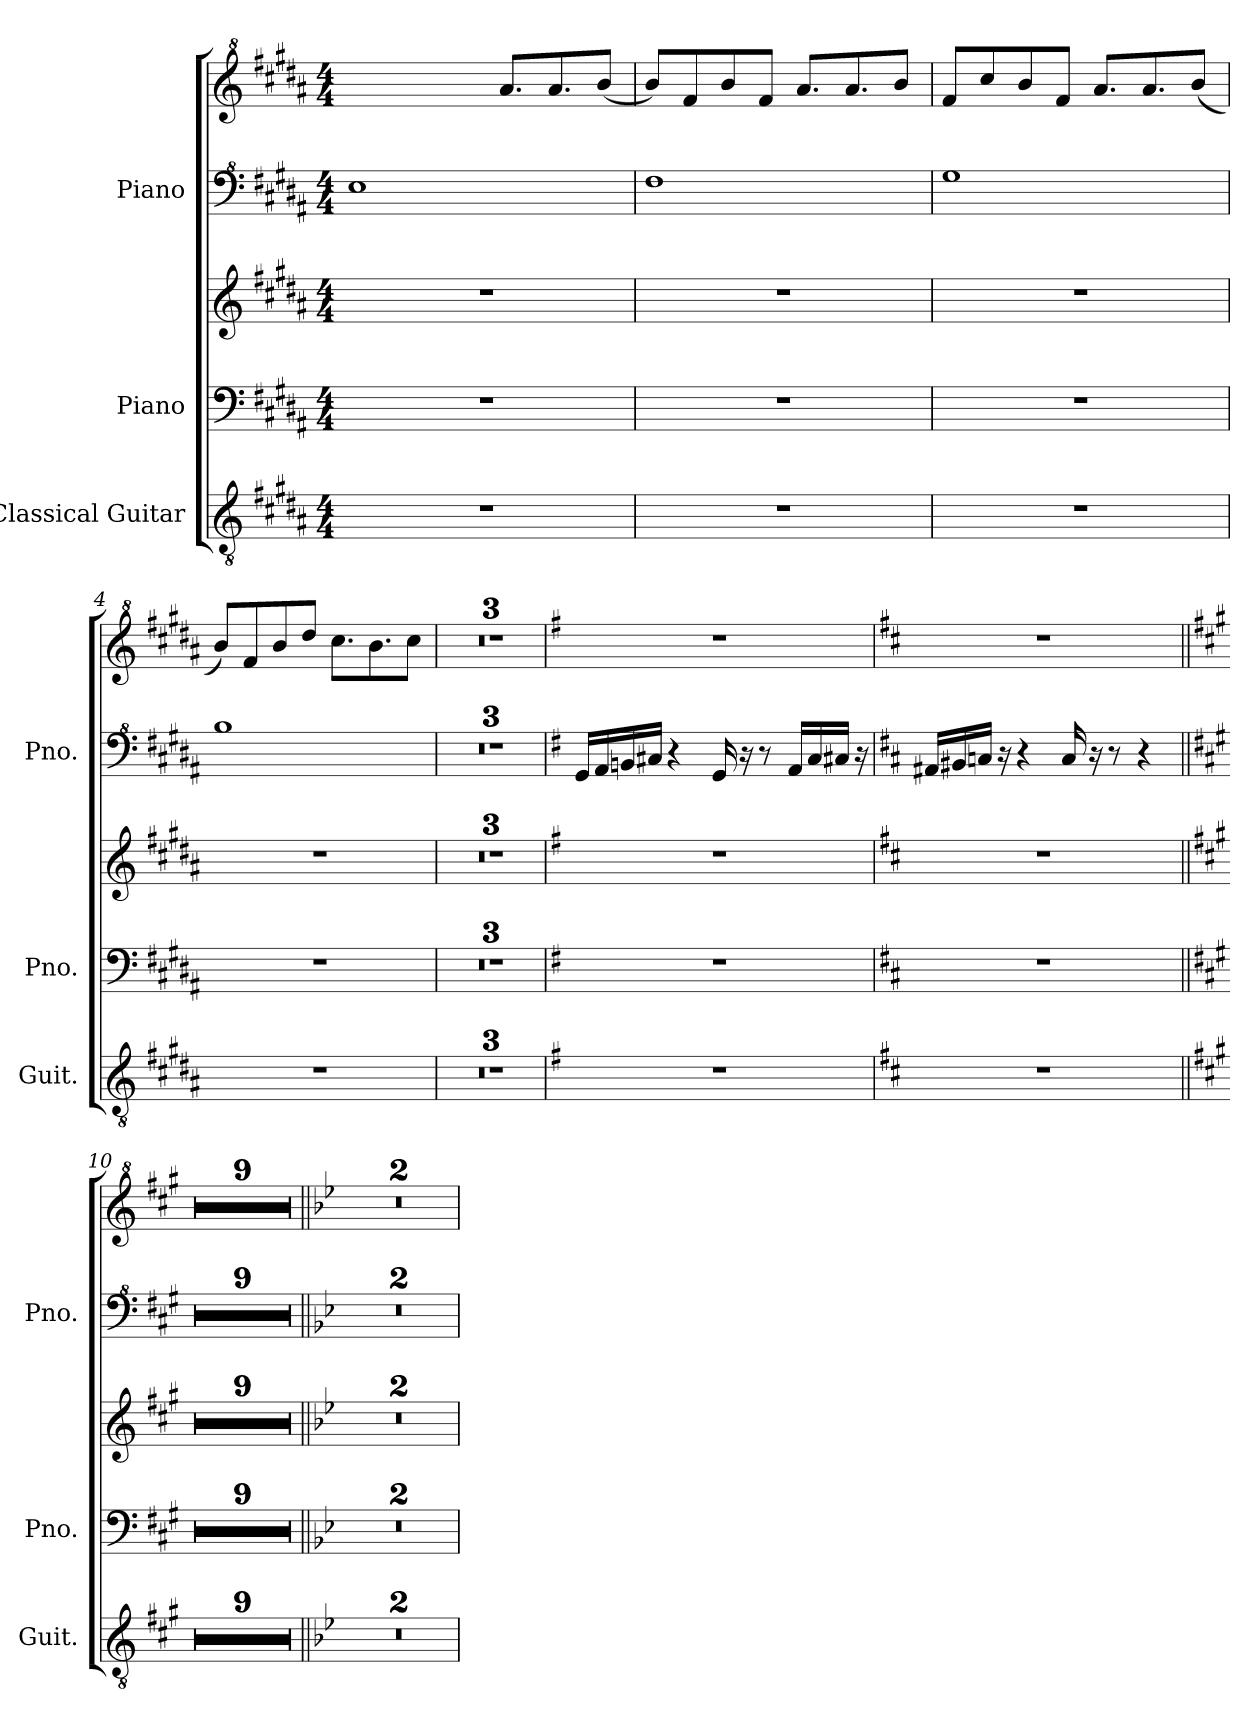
**kern	**kern	**kern	**kern	**kern
*part3	*part2	*part2	*part1	*part1
*staff5	*staff4	*staff3	*staff2	*staff1
*I"Classical Guitar	*I"Piano	*	*I"Piano	*
*I'Guit.	*I'Pno.	*	*I'Pno.	*
*clefGv2	*clefF4	*clefG2	*clefF^4	*clefG^2
*k[f#c#g#d#a#]	*k[f#c#g#d#a#]	*k[f#c#g#d#a#]	*k[f#c#g#d#a#]	*k[f#c#g#d#a#]
*M4/4	*M4/4	*M4/4	*M4/4	*M4/4
*MM85	*MM85	*MM85	*MM85	*MM85
=1	=1	=1	=1	=1
1r	1r	1r	1e	8ff#/Lyy
.	.	.	.	8ccc#/
.	.	.	.	8bb/
.	.	.	.	8ff#/J
.	.	.	.	8.aa#/L
.	.	.	.	8.aa#/
.	.	.	.	(<8bb/J
=2	=2	=2	=2	=2
1r	1r	1r	1f#	8bb/L)
.	.	.	.	8ff#/
.	.	.	.	8bb/
.	.	.	.	8ff#/J
.	.	.	.	8.aa#/L
.	.	.	.	8.aa#/
.	.	.	.	8bb/J
=3	=3	=3	=3	=3
1r	1r	1r	1g#	8ff#/L
.	.	.	.	8ccc#/
.	.	.	.	8bb/
.	.	.	.	8ff#/J
.	.	.	.	8.aa#/L
.	.	.	.	8.aa#/
.	.	.	.	(<8bb/J
=4	=4	=4	=4	=4
1r	1r	1r	1b	8bb/L)
.	.	.	.	8ff#/
.	.	.	.	8bb/
.	.	.	.	8ddd#/J
.	.	.	.	8.ccc#\L
.	.	.	.	8.bb\
.	.	.	.	8ccc#\J
!!LO:LB:g=z
=5	=5	=5	=5	=5
1r	1r	1r	1r	1r
=6	=6	=6	=6	=6
1r	1r	1r	1r	1r
=7	=7	=7	=7	=7
1r	1r	1r	1r	1r
=8	=8	=8	=8	=8
*k[f#]	*k[f#]	*k[f#]	*k[f#]	*k[f#]
1r	1r	1r	16G/LL	1r
.	.	.	16A/	.
.	.	.	16Bn/	.
.	.	.	16c#X/JJ	.
.	.	.	4r	.
.	.	.	16G/	.
.	.	.	16r	.
.	.	.	8r	.
.	.	.	16A/LL	.
.	.	.	16c#/	.
.	.	.	16c#X/JJ	.
.	.	.	16r	.
=9	=9	=9	=9	=9
*k[f#c#]	*k[f#c#]	*k[f#c#]	*k[f#c#]	*k[f#c#]
1r	1r	1r	16A#X/LL	1r
.	.	.	16B#X/	.
.	.	.	16cn/JJ	.
.	.	.	16r	.
.	.	.	4r	.
.	.	.	16c/	.
.	.	.	16r	.
.	.	.	8r	.
.	.	.	4r	.
!!LO:PB:g=z
=10||	=10||	=10||	=10||	=10||
*k[f#c#g#]	*k[f#c#g#]	*k[f#c#g#]	*k[f#c#g#]	*k[f#c#g#]
1r	1r	1r	1r	1r
=11	=11	=11	=11	=11
*k[f#c#g#d#]	*k[f#c#g#d#]	*k[f#c#g#d#]	*k[f#c#g#d#]	*k[f#c#g#d#]
1r	1r	1r	1r	1r
=12	=12	=12	=12	=12
*k[f#c#g#d#a#]	*k[f#c#g#d#a#]	*k[f#c#g#d#a#]	*k[f#c#g#d#a#]	*k[f#c#g#d#a#]
1r	1r	1r	1r	1r
=13	=13	=13	=13	=13
*k[f#c#g#d#a#e#b#]	*k[f#c#g#d#a#e#b#]	*k[f#c#g#d#a#e#b#]	*k[f#c#g#d#a#e#b#]	*k[f#c#g#d#a#e#b#]
1r	1r	1r	1r	1r
=14	=14	=14	=14	=14
*k[b-e-a-d-g-c-f-]	*k[b-e-a-d-g-c-f-]	*k[b-e-a-d-g-c-f-]	*	*k[b-e-a-d-g-c-f-]
1r	1r	1r	1r	1r
=15	=15	=15	=15	=15
*k[b-e-a-d-g-c-]	*k[b-e-a-d-g-c-]	*k[b-e-a-d-g-c-]	*k[b-e-a-d-g-c-]	*k[b-e-a-d-g-c-]
1r	1r	1r	1r	1r
=16	=16	=16	=16	=16
*k[b-e-a-d-g-]	*k[b-e-a-d-g-]	*k[b-e-a-d-g-]	*	*k[b-e-a-d-g-]
1r	1r	1r	1r	1r
=17	=17	=17	=17	=17
*k[b-e-a-d-]	*k[b-e-a-d-]	*k[b-e-a-d-]	*k[b-e-a-d-]	*k[b-e-a-d-]
1r	1r	1r	1r	1r
=18	=18	=18	=18	=18
*k[b-e-a-]	*k[b-e-a-]	*k[b-e-a-]	*k[b-e-a-]	*k[b-e-a-]
1r	1r	1r	1r	1r
!!LO:LB:g=z
=19||	=19||	=19||	=19||	=19||
*k[b-e-]	*k[b-e-]	*k[b-e-]	*k[b-e-]	*k[b-e-]
1r	1r	1r	1r	1r
=20	=20	=20	=20	=20
*k[b-]	*k[b-]	*k[b-]	*k[b-]	*k[b-]
1r	1r	1r	1r	1r
=	=	=	=	=
*-	*-	*-	*-	*-
